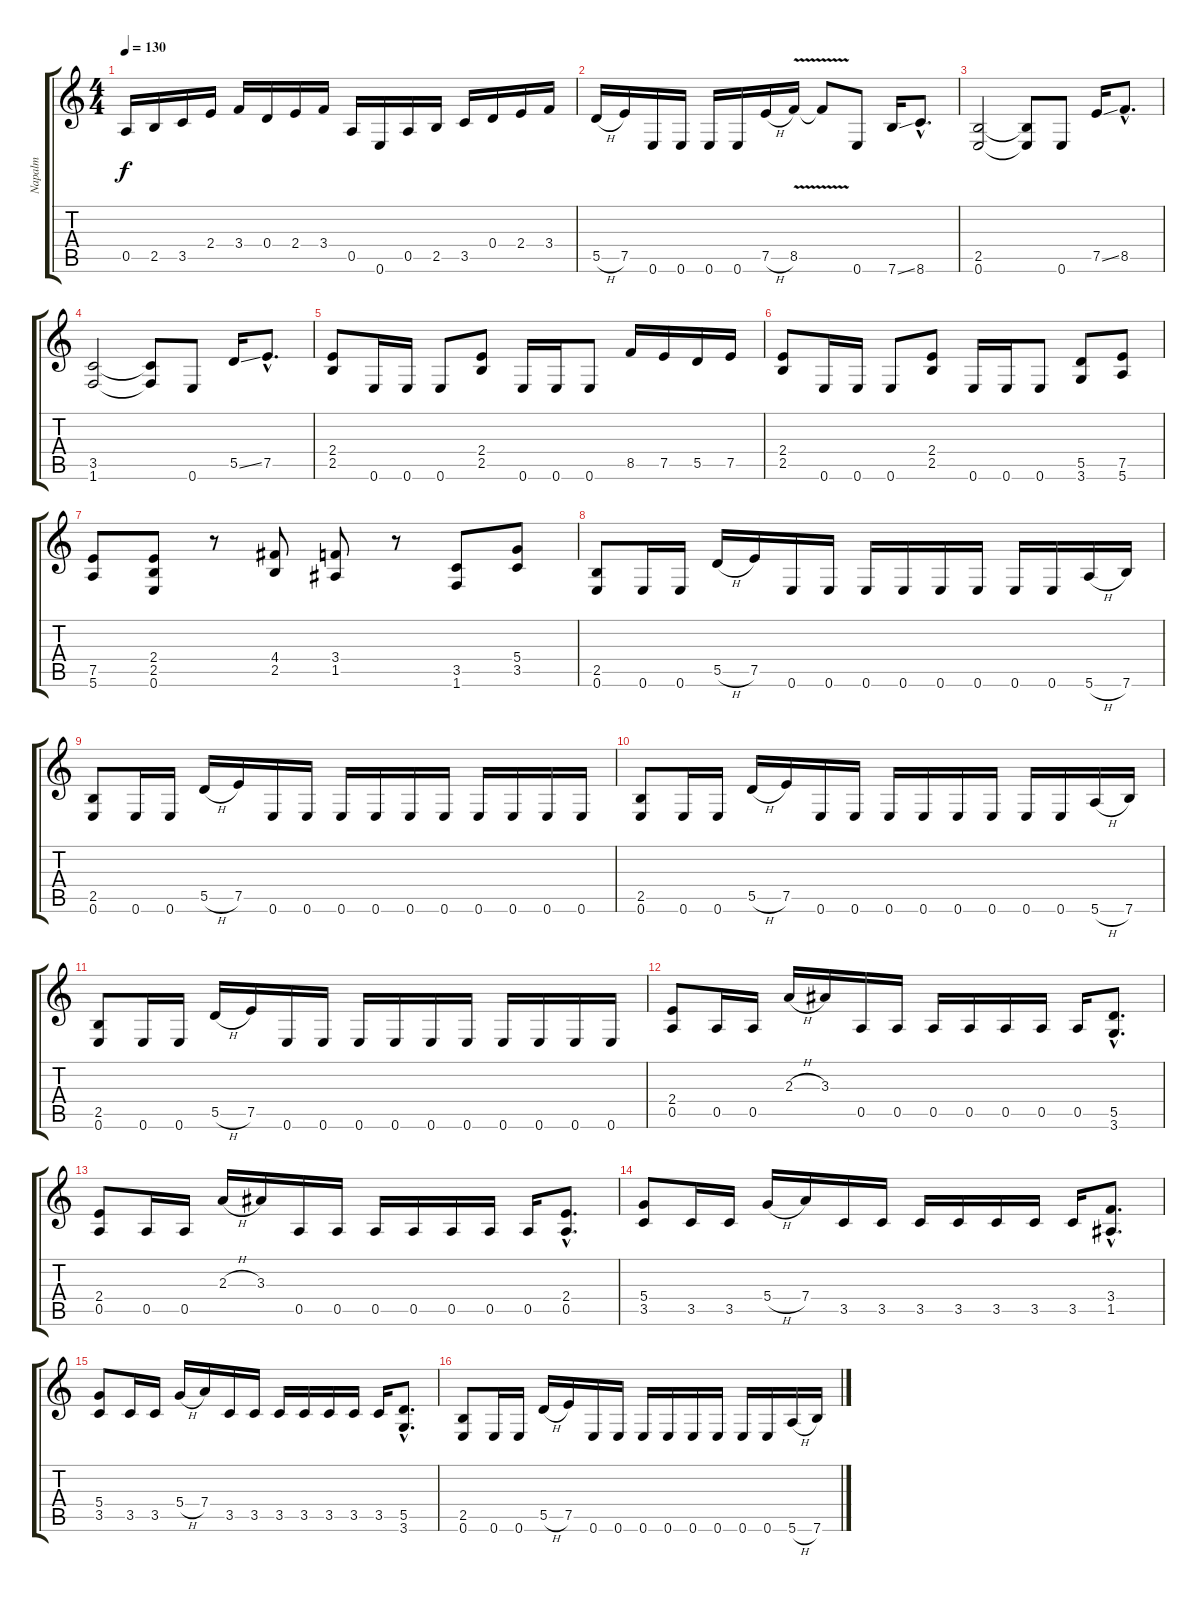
\track ("Napalm" "Napalm") {instrument overdrivenguitar}
\staff {score tabs}
\tuning (E4 B3 G3 D3 A2 E2) {hide}
\ts (4 4)
\tempo 130
\clef g2
\ks c
0.5.16{dy f} 2.5.16 3.5.16 2.4.16 3.4.16 0.4.16 2.4.16 3.4.16 0.5.16 0.6.16 0.5.16 2.5.16 3.5.16 0.4.16 2.4.16 3.4.16 |
5.5{h}.16 7.5.16 0.6.16 0.6.16 0.6.16 0.6.16 7.5{h}.16 8.5{v}.16 8.5{t}.8 0.6.8 7.6{ss}.16 8.6{hac}.8{d} |
(2.5 0.6).2 (2.5{t} 0.6{t}).8 0.6.8 7.5{ss}.16 8.5{hac}.8{d} |
(3.5 1.6).2 (3.5{t} 1.6{t}).8 0.6.8 5.5{ss}.16 7.5{hac}.8{d} |
(2.4 2.5).8 0.6.16 0.6.16 0.6.8 (2.4 2.5).8 0.6.16 0.6.16 0.6.8 8.5.16 7.5.16 5.5.16 7.5.16 |
(2.4 2.5).8 0.6.16 0.6.16 0.6.8 (2.4 2.5).8 0.6.16 0.6.16 0.6.8 (5.5 3.6).8 (7.5 5.6).8 |
(7.5 5.6).8 (2.4 2.5 0.6).8 r.8 (4.4 2.5).8 (3.4 1.5).8 r.8 (3.5 1.6).8 (5.4 3.5).8 |
(2.5 0.6).8 0.6.16 0.6.16 5.5{h}.16 7.5.16 0.6.16 0.6.16 0.6.16 0.6.16 0.6.16 0.6.16 0.6.16 0.6.16 5.6{h}.16 7.6.16 |
(2.5 0.6).8 0.6.16 0.6.16 5.5{h}.16 7.5.16 0.6.16 0.6.16 0.6.16 0.6.16 0.6.16 0.6.16 0.6.16 0.6.16 0.6.16 0.6.16 |
(2.5 0.6).8 0.6.16 0.6.16 5.5{h}.16 7.5.16 0.6.16 0.6.16 0.6.16 0.6.16 0.6.16 0.6.16 0.6.16 0.6.16 5.6{h}.16 7.6.16 |
(2.5 0.6).8 0.6.16 0.6.16 5.5{h}.16 7.5.16 0.6.16 0.6.16 0.6.16 0.6.16 0.6.16 0.6.16 0.6.16 0.6.16 0.6.16 0.6.16 |
(2.4 0.5).8 0.5.16 0.5.16 2.3{h}.16 3.3.16 0.5.16 0.5.16 0.5.16 0.5.16 0.5.16 0.5.16 0.5.16 (5.5{hac} 3.6{hac}).8{d} |
(2.4 0.5).8 0.5.16 0.5.16 2.3{h}.16 3.3.16 0.5.16 0.5.16 0.5.16 0.5.16 0.5.16 0.5.16 0.5.16 (2.4{hac} 0.5{hac}).8{d} |
(5.4 3.5).8 3.5.16 3.5.16 5.4{h}.16 7.4.16 3.5.16 3.5.16 3.5.16 3.5.16 3.5.16 3.5.16 3.5.16 (3.4{hac} 1.5{hac}).8{d} |
(5.4 3.5).8 3.5.16 3.5.16 5.4{h}.16 7.4.16 3.5.16 3.5.16 3.5.16 3.5.16 3.5.16 3.5.16 3.5.16 (5.5{hac} 3.6{hac}).8{d} |
(2.5 0.6).8 0.6.16 0.6.16 5.5{h}.16 7.5.16 0.6.16 0.6.16 0.6.16 0.6.16 0.6.16 0.6.16 0.6.16 0.6.16 5.6{h}.16 7.6.16
